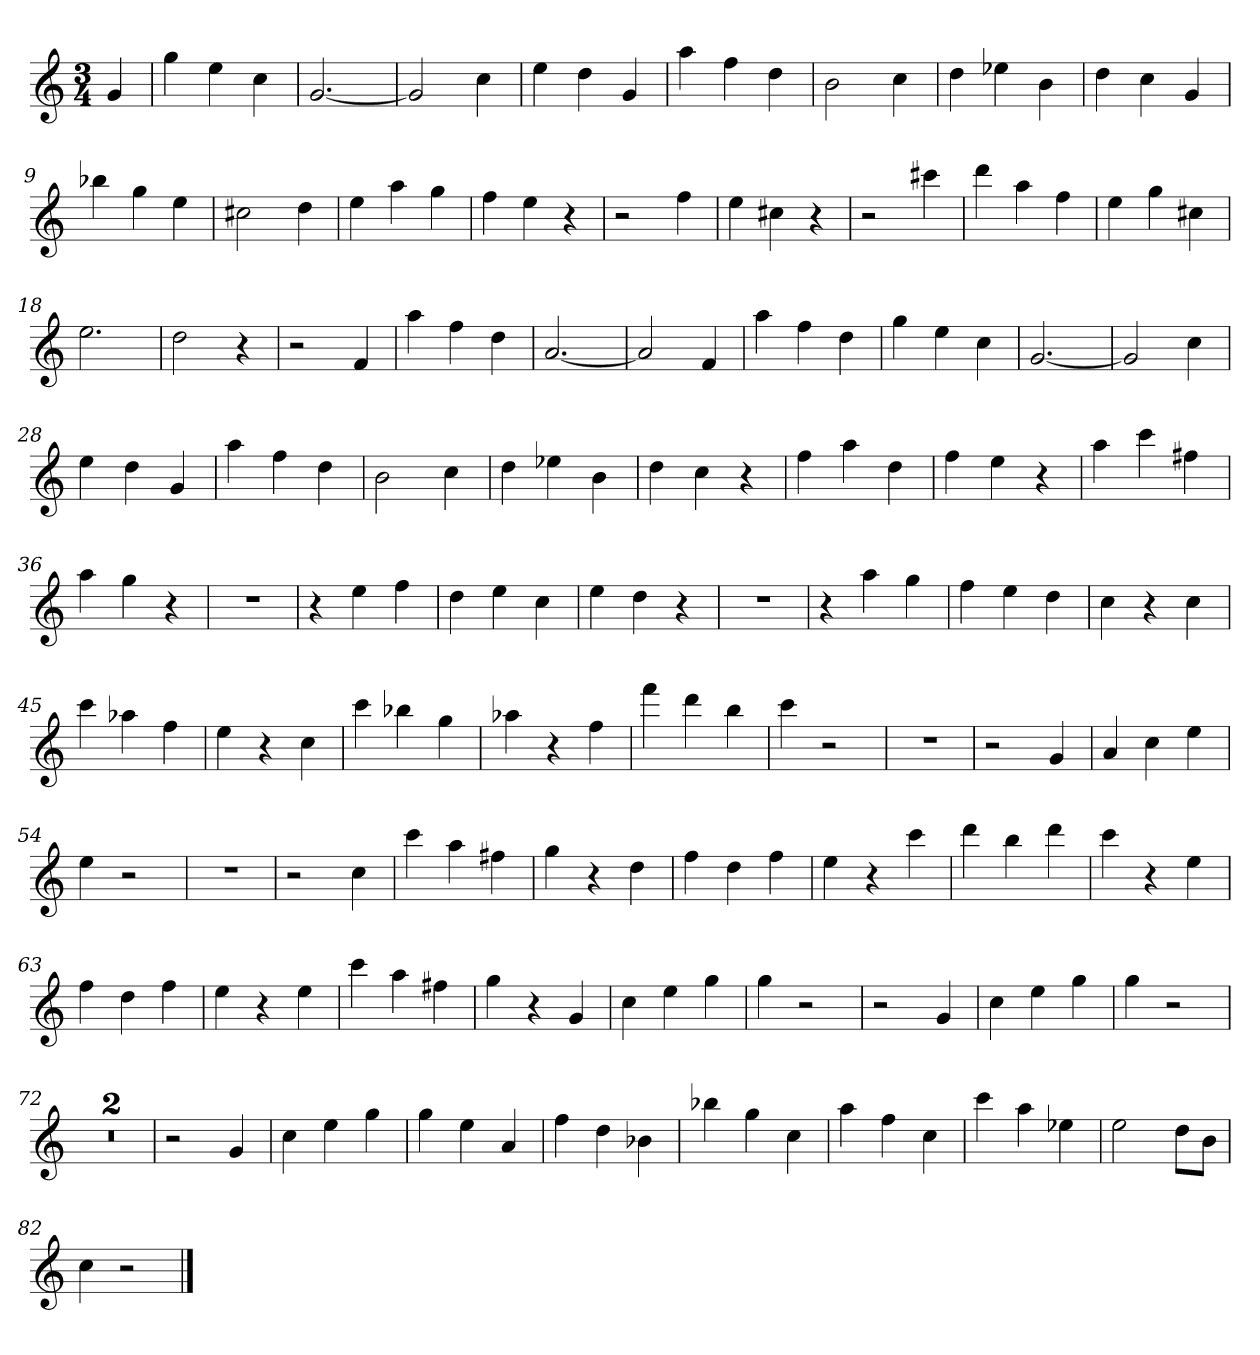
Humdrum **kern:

**kern
*part1
*staff1
*k[]
*C:
*M3/4
=
4g
=1
4gg
4ee
4cc
=2
[2.g
=3
2g]
4cc
=4
4ee
4dd
4g
=5
4aa
4ff
4dd
=6
2b
4cc
=7
4dd
4ee-X
4b
=8
4dd
4cc
4g
=9
4bb-X
4gg
4ee
=10
2cc#X
4dd
=11
4ee
4aa
4gg
=12
4ff
4ee
4r
=13
2r
4ff
=14
4ee
4cc#X
4r
=15
2r
4ccc#X
=16
4ddd
4aa
4ff
=17
4ee
4gg
4cc#X
=18
2.ee
=19
2dd
4r
=20
2r
4f
=21
4aa
4ff
4dd
=22
[2.a
=23
2a]
4f
=24
4aa
4ff
4dd
=25
4gg
4ee
4cc
=26
[2.g
=27
2g]
4cc
=28
4ee
4dd
4g
=29
4aa
4ff
4dd
=30
2b
4cc
=31
4dd
4ee-X
4b
=32
4dd
4cc
4r
=33
4ff
4aa
4dd
=34
4ff
4ee
4r
=35
4aa
4ccc
4ff#X
=36
4aa
4gg
4r
=37
2.r
=38
4r
4ee
4ff
=39
4dd
4ee
4cc
=40
4ee
4dd
4r
=41
2.r
=42
4r
4aa
4gg
=43
4ff
4ee
4dd
=44
4cc
4r
4cc
=45
4ccc
4aa-X
4ff
=46
4ee
4r
4cc
=47
4ccc
4bb-X
4gg
=48
4aa-X
4r
4ff
=49
4fff
4ddd
4bb
=50
4ccc
2r
=51
2.r
=52
2r
4g
=53
4a
4cc
4ee
=54
4ee
2r
=55
2.r
=56
2r
4cc
=57
4ccc
4aa
4ff#X
=58
4gg
4r
4dd
=59
4ff
4dd
4ff
=60
4ee
4r
4ccc
=61
4ddd
4bb
4ddd
=62
4ccc
4r
4ee
=63
4ff
4dd
4ff
=64
4ee
4r
4ee
=65
4ccc
4aa
4ff#X
=66
4gg
4r
4g
=67
4cc
4ee
4gg
=68
4gg
2r
=69
2r
4g
=70
4cc
4ee
4gg
=71
4gg
2r
=72
2.r
=73
2.r
=74
2r
4g
=75
4cc
4ee
4gg
=76
4gg
4ee
4a
=77
4ff
4dd
4b-X
=78
4bb-X
4gg
4cc
=79
4aa
4ff
4cc
=80
4ccc
4aa
4ee-X
=81
2ee
8ddL
8bJ
=82
4cc
2r
==
*-
